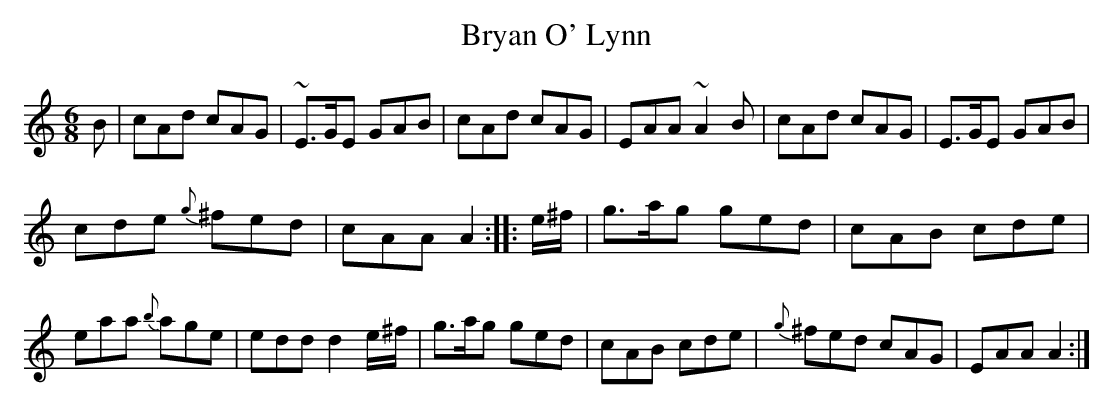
X:1
T:Bryan O' Lynn
M:6/8
K:Am
B| \
cAd cAG|~E>GE GAB|cAd cAG|EAA ~A2B|\
cAd cAG|E>GE GAB|
cde {g}^fed|cAA A2 :: e/^f/ |\
g>ag ged|cAB cde|
eaa {b}age|edd d2e/^f/|\
g>ag ged|cAB cde|{g}^fed cAG|EAA A2 :|
